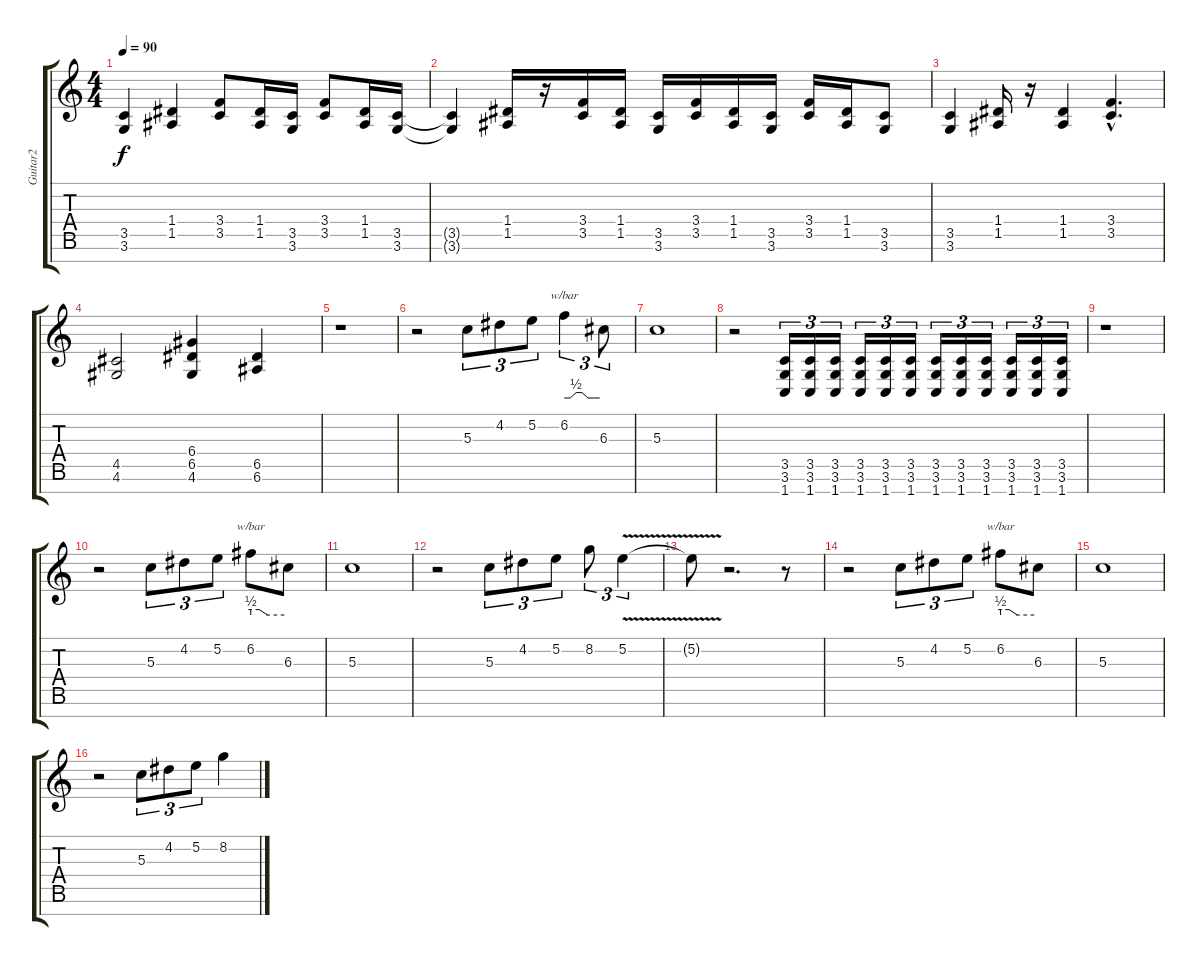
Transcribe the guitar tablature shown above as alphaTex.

\track ("Guitar2" "Guitar2") {instrument distortionguitar}
\staff {score tabs}
\tuning (E4 B3 G3 D3 A2 E2 B1) {hide}
\ts (4 4)
\tempo 90
\clef g2
\ks c
(3.5 3.6).4{dy f} (1.4 1.5).4 (3.4 3.5).8 (1.4 1.5).16 (3.5 3.6).16 (3.4 3.5).8 (1.4 1.5).16 (3.5 3.6).16 |
(3.5{t} 3.6{t}).4 (1.4 1.5).16 r.16 (3.4 3.5).16 (1.4 1.5).16 (3.5 3.6).16 (3.4 3.5).16 (1.4 1.5).16 (3.5 3.6).16 (3.4 3.5).16 (1.4 1.5).16 (3.5 3.6).8 |
(3.5 3.6).4 (1.4 1.5).16 r.16 (1.4 1.5).4 (3.4{hac} 3.5{hac}).4{d} |
(4.5 4.6).2 (6.4 6.5 4.6).4 (6.5 6.6).4 |
r.1 |
r.2 5.3.8{tu (3 2)} 4.2.8{tu (3 2)} 5.2.8{tu (3 2)} 6.2.4{tu (3 2) tbe (custom default 0 0 10 0 20 2 30 2 40 0 50 0 60 0)} 6.3.8{tu (3 2)} |
5.3.1 |
r.2 (3.5 3.6 1.7).16{tu (3 2)} (3.5 3.6 1.7).16{tu (3 2)} (3.5 3.6 1.7).16{tu (3 2)} (3.5 3.6 1.7).16{tu (3 2)} (3.5 3.6 1.7).16{tu (3 2)} (3.5 3.6 1.7).16{tu (3 2)} (3.5 3.6 1.7).16{tu (3 2)} (3.5 3.6 1.7).16{tu (3 2)} (3.5 3.6 1.7).16{tu (3 2)} (3.5 3.6 1.7).16{tu (3 2)} (3.5 3.6 1.7).16{tu (3 2)} (3.5 3.6 1.7).16{tu (3 2)} |
r.1 |
r.2 5.3.8{tu (3 2)} 4.2.8{tu (3 2)} 5.2.8{tu (3 2)} 6.2.8{tbe (custom default 0 2 15 2 30 0 60 0)} 6.3.8 |
5.3.1 |
r.2 5.3.8{tu (3 2)} 4.2.8{tu (3 2)} 5.2.8{tu (3 2)} 8.2.8{tu (3 2)} 5.2{v}.4{tu (3 2)} |
5.2{t}.8 r.2{d} r.8 |
r.2 5.3.8{tu (3 2)} 4.2.8{tu (3 2)} 5.2.8{tu (3 2)} 6.2.8{tbe (custom default 0 2 15 2 30 0 60 0)} 6.3.8 |
5.3.1 |
r.2 5.3.8{tu (3 2)} 4.2.8{tu (3 2)} 5.2.8{tu (3 2)} 8.2.4
